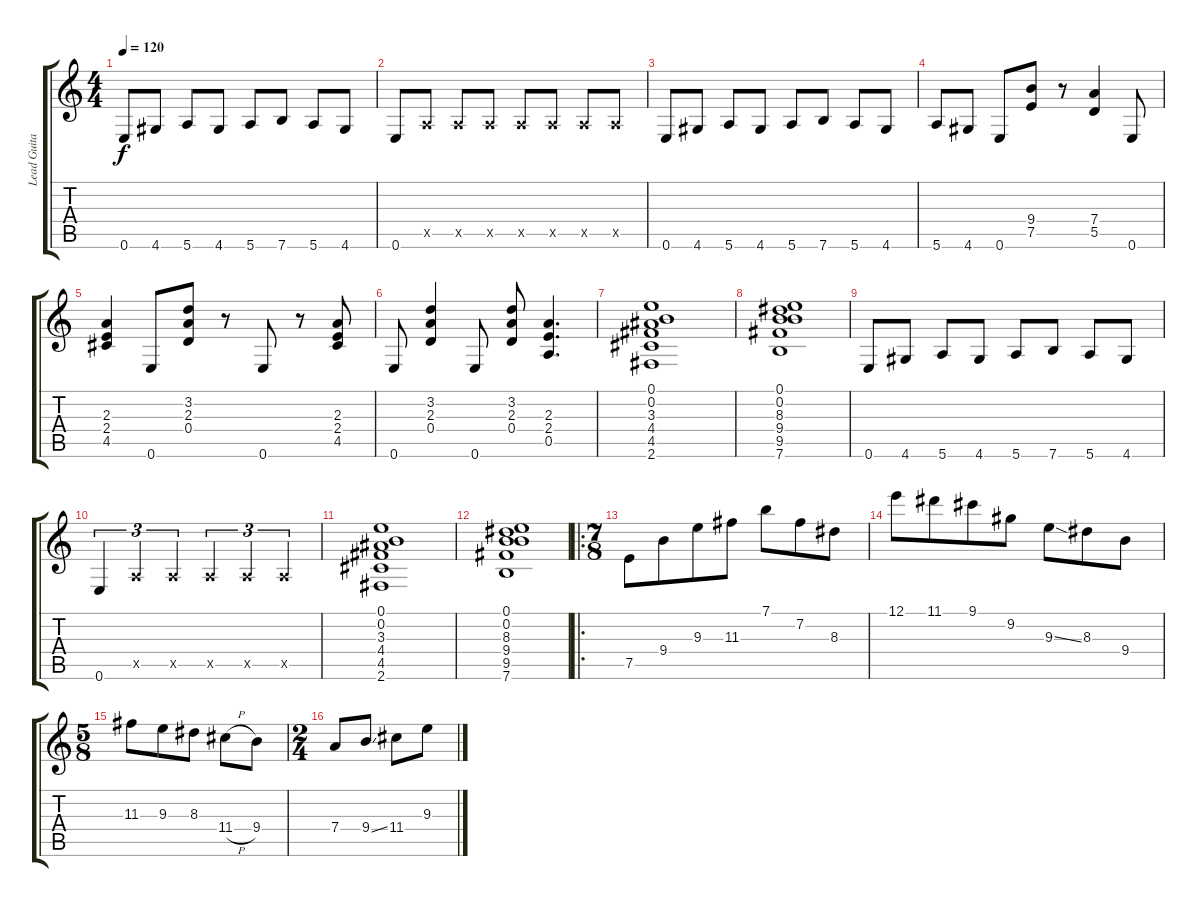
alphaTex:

\track ("Lead Guitar" "Lead Guita") {instrument overdrivenguitar}
\staff {score tabs}
\tuning (E4 B3 G3 D3 A2 E2) {hide}
\ts (4 4)
\tempo 120
\clef g2
\ks c
0.6.8{dy f} 4.6.8 5.6.8 4.6.8 5.6.8 7.6.8 5.6.8 4.6.8 |
0.6.8 0.5{x}.8 0.5{x}.8 0.5{x}.8 0.5{x}.8 0.5{x}.8 0.5{x}.8 0.5{x}.8 |
0.6.8 4.6.8 5.6.8 4.6.8 5.6.8 7.6.8 5.6.8 4.6.8 |
5.6.8 4.6.8 0.6.8 (9.4 7.5).8 r.8 (7.4 5.5).4 0.6.8 |
(2.3 2.4 4.5).4 0.6.8 (3.2 2.3 0.4).8 r.8 0.6.8 r.8 (2.3 2.4 4.5).8 |
0.6.8 (3.2 2.3 0.4).4 0.6.8 (3.2 2.3 0.4).8 (2.3 2.4 0.5).4{d} |
(0.1 0.2 3.3 4.4 4.5 2.6).1 |
(0.1 0.2 8.3 9.4 9.5 7.6).1 |
0.6.8 4.6.8 5.6.8 4.6.8 5.6.8 7.6.8 5.6.8 4.6.8 |
0.6.4{tu (3 2)} 0.5{x}.4{tu (3 2)} 0.5{x}.4{tu (3 2)} 0.5{x}.4{tu (3 2)} 0.5{x}.4{tu (3 2)} 0.5{x}.4{tu (3 2)} |
(0.1 0.2 3.3 4.4 4.5 2.6).1 |
(0.1 0.2 8.3 9.4 9.5 7.6).1 |
\ro
\ts (7 8)
7.5.8 9.4.8 9.3.8 11.3.8 7.1.8 7.2.8 8.3.8 |
12.1.8 11.1.8 9.1.8 9.2.8 9.3{ss}.8 8.3.8 9.4.8 |
\ts (5 8)
11.3.8 9.3.8 8.3.8 11.4{h}.8 9.4.8 |
\ts (2 4)
7.4.8 9.4{ss}.8 11.4.8 9.3.8
